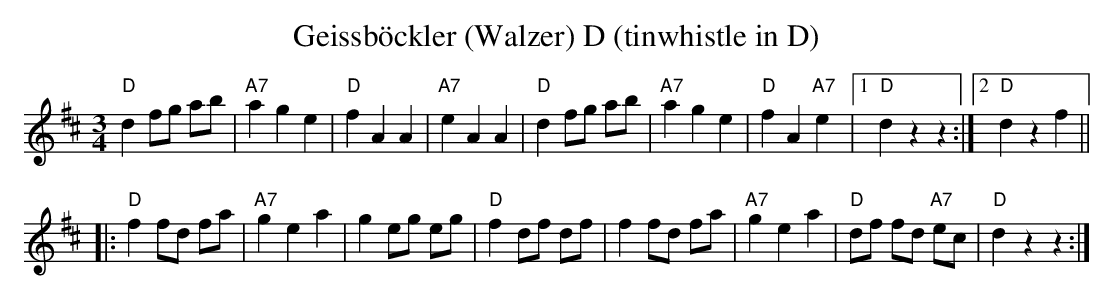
X:1
T:Geissb\"ockler (Walzer) D (tinwhistle in D)
M:3/4
L:1/8
K:Dmaj%%MIDI gchordon
"D"d2 fg ab | "A7"a2g2e2 | "D"f2A2A2 | "A7"e2A2A2 | "D"d2 fg ab | "A7"a2g2e2 | "D"f2A2"A7"e2 |1 "D"d2z2z2 :|2 "D"d2z2f2 ||
|: "D"f2 fd fa | "A7"g2e2a2 | g2eg eg | "D"f2 df df | f2 fd fa | "A7"g2e2a2 | "D"df fd "A7"ec | "D"d2z2z2 :|
